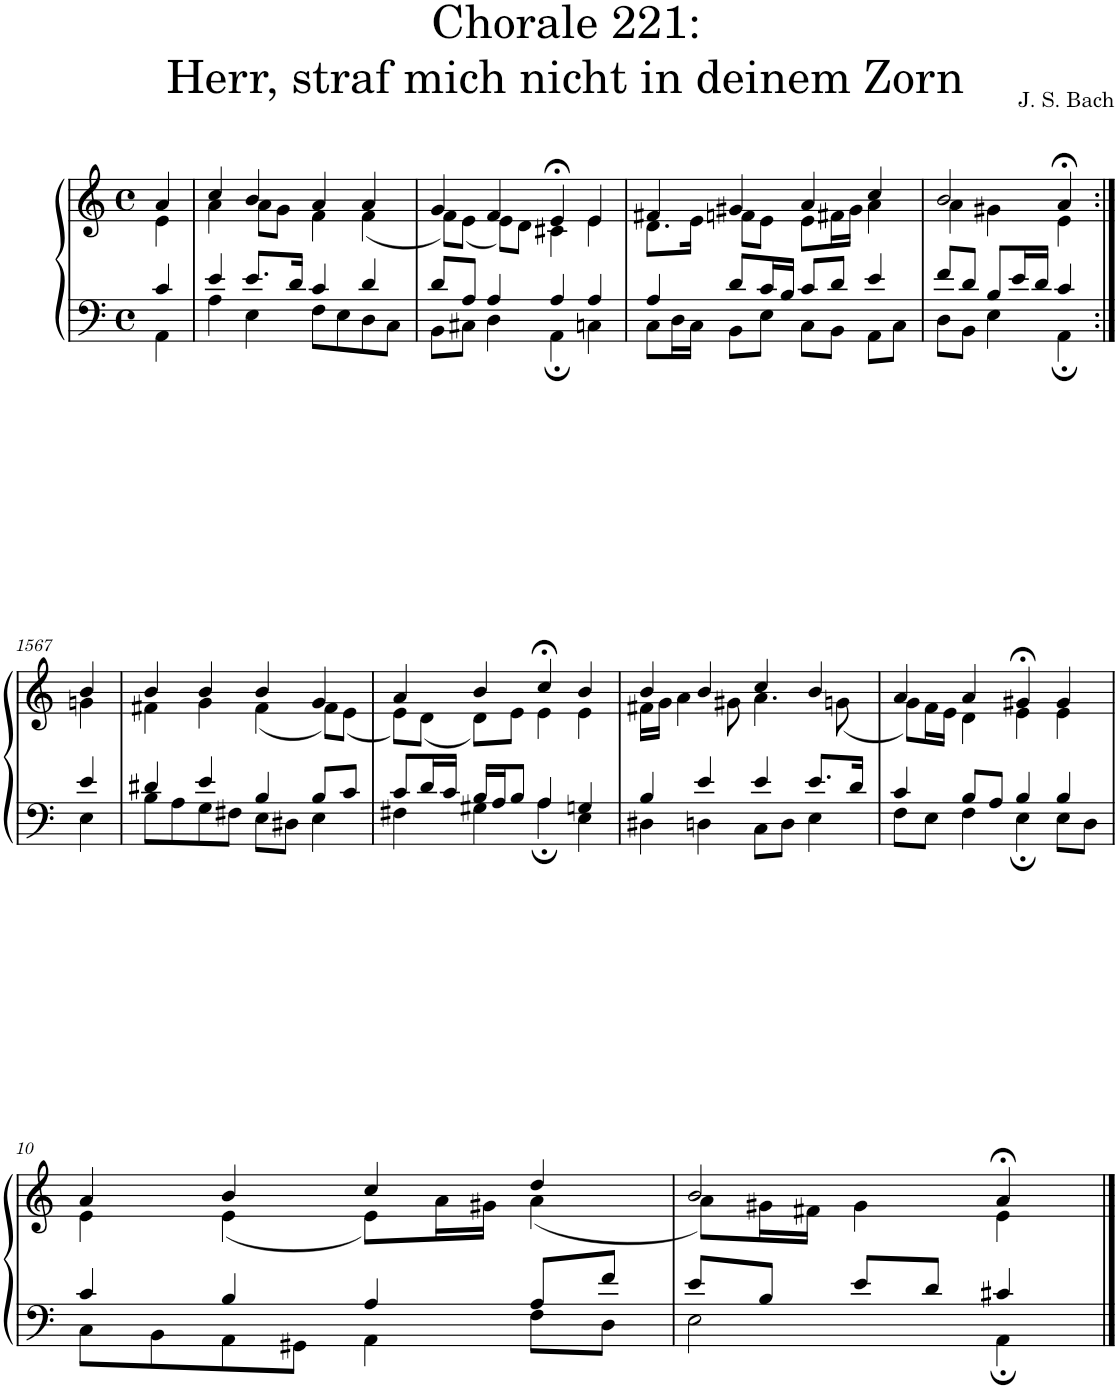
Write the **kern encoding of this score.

**kern	**kern
*part1	*part1
*staff2	*staff1
*I"S,A	*
*clefF4	*clefG2
*k[]	*k[]
*M4/4	*M4/4
*met(c)	*met(c)
=	=
*^	*^
4c/	4AA\	4a/	4e\
=1	=1	=1	=1
4e/	4A\	4cc/	4a\
8.e/L	4E\	4b/	8a\L
.	.	.	8g\J
16d/Jk	.	.	.
4c/	8F\L	4a/	4f\
.	8E\	.	.
4d/	8D\	4a/	(<4f\
.	8C\J	.	.
=2	=2	=2	=2
8d/L	8BB\L	4g/	8f\L)
8A/J	8C#X\J	.	(<8e\J
4A/	4D\	4f/	8e\L)
.	.	.	8d\J
4A/	4AA;\	4e;</	4c#X\
4A/	4Cn\	4e/	4e\
=3	=3	=3	=3
4A/	8C\L	4f#X/	8.d\L
.	16D\L	.	.
.	16C\JJ	.	16e\Jk
8d/L	8BB\L	4g#X/	8fn\L
16c/L	8E\J	.	8e\J
16B/JJ	.	.	.
8c/L	8C\L	4a/	8e\L
8d/J	8BB\J	.	16f#X\L
.	.	.	16g#\JJ
4e/	8AA\L	4cc/	4a\
.	8C\J	.	.
=1566	=1566	=1566	=1566
8f/L	8D\L	2b/	4a\
8d/J	8BB\J	.	.
8B/L	4E\	.	4g#X\
16e/L	.	.	.
16d/JJ	.	.	.
4c/	4AA;\	4a;</	4e\
!!LO:LB:g=z	!!
=1567:|!	=1567:|!	=1567:|!	=1567:|!
4e/	4E\	4b/	4gn\
=6	=6	=6	=6
4d#X/	8B\L	4b/	4f#X\
.	8A\	.	.
4e/	8G\	4b/	4g\
.	8F#X\J	.	.
4B/	8E\L	4b/	(<4f#\
.	8D#X\J	.	.
8B/L	4E\	4g/	8f#\L)
8c/J	.	.	(<8e\J
=7	=7	=7	=7
8c/L	4F#X\	4a/	8e\L)
16d/L	.	.	(<8d\J
16c/JJ	.	.	.
16B/LL	4G#X\	4b/	8d\L)
16A/J	.	.	.
8B/J	.	.	8e\J
4A/	4A;\	4cc;</	4e\
4Gn/	4E\	4b/	4e\
=8	=8	=8	=8
4B/	4D#X\	4b/	16f#X\LL
.	.	.	16g\JJ
.	.	.	4a\
4e/	4Dn\	4b/	.
.	.	.	8g#X\
4e/	8C\L	4cc/	4.a\
.	8D\J	.	.
8.e/L	4E\	4b/	.
.	.	.	(<8gn\
16d/Jk	.	.	.
=9	=9	=9	=9
4c/	8F\L	4a/	8g\L)
.	8E\J	.	16f\L
.	.	.	16e\JJ
8B/L	4F\	4a/	4d\
8A/J	.	.	.
4B/	4E;\	4g#X;</	4e\
4B/	8E\L	4g#/	4e\
.	8D\J	.	.
!!LO:LB:g=z	!!
=10	=10	=10	=10
4c/	8C\L	4a/	4e\
.	8BB\	.	.
4B/	8AA\	4b/	(<4e\
.	8GG#X\J	.	.
4A/	4AA\	4cc/	8e\L)
.	.	.	16a\L
.	.	.	16g#X\JJ
8A/L	8F\L	4dd/	(<4a\
8f/J	8D\J	.	.
=11	=11	=11	=11
8e/L	2E\	2b/	8a\L)
8B/J	.	.	16g#X\L
.	.	.	16f#X\JJ
8e/L	.	.	4g#\
8d/J	.	.	.
4c#X/	4AA;\	4a;</	4e\
*v	*v	*	*
*	*v	*v
==	==
*-	*-
